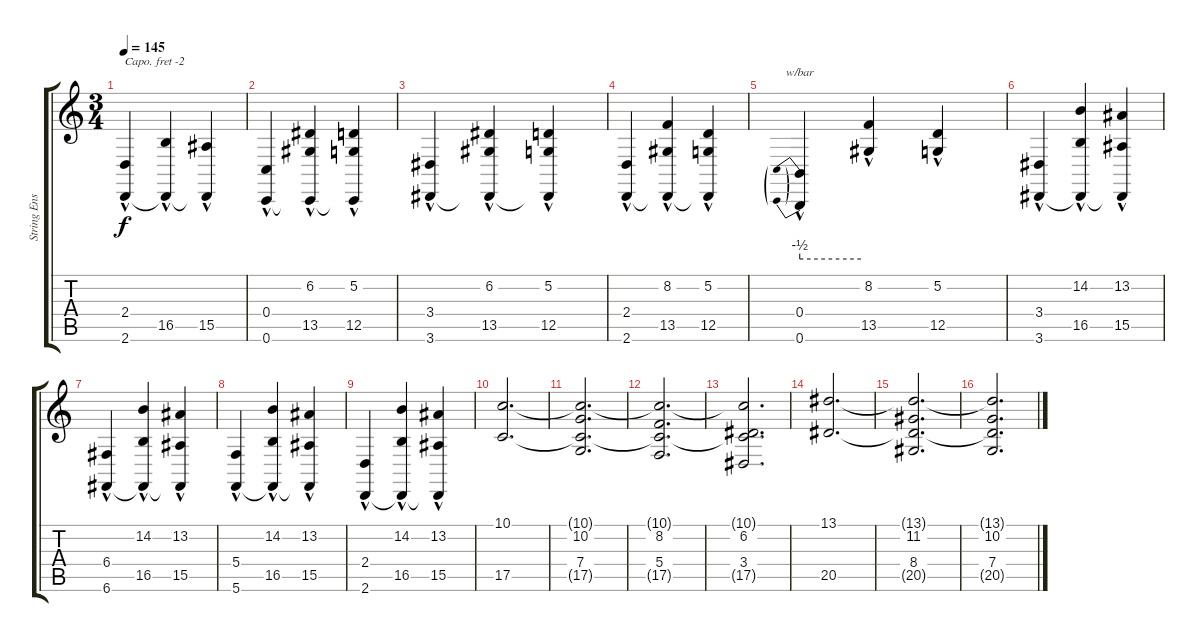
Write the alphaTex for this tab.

\track ("String Ensemble" "String Ens") {instrument stringensemble1}
\staff {score tabs}
\capo -2
\tuning (E4 B3 G3 D3 A2 D2) {hide}
\ts (3 4)
\tempo 145
\clef g2
\ks c
(2.4{hac} 2.6{hac}).4{dy f} (16.5{hac} 2.6{t}).4 (15.5{hac} 2.6{t}).4 |
(0.4{hac} 0.6{hac}).4 (6.2 13.5{hac} 0.6{t}).4 (5.2 12.5{hac} 0.6{t}).4 |
(3.4{hac} 3.6{hac}).4 (6.2 13.5{hac} 3.6{t}).4 (5.2 12.5{hac} 3.6{t}).4 |
(2.4{hac} 2.6{hac}).4 (8.2 13.5{hac} 2.6{t}).4 (5.2 12.5{hac} 2.6{t}).4 |
(0.4{hac} 0.6{hac}).4{tbe (predive default 0 -2 60 -2)} (8.2 13.5{hac}).4 (5.2 12.5{hac}).4 |
(3.4{hac} 3.6{hac}).4 (14.2 16.5{hac} 3.6{t}).4 (13.2 15.5{hac} 3.6{t}).4 |
(6.4{hac} 6.6{hac}).4 (14.2 16.5{hac} 6.6{t}).4 (13.2 15.5{hac} 6.6{t}).4 |
(5.4{hac} 5.6{hac}).4 (14.2 16.5{hac} 5.6{t}).4 (13.2 15.5{hac} 5.6{t}).4 |
(2.4{hac} 2.6{hac}).4 (14.2 16.5{hac} 2.6{t}).4 (13.2 15.5{hac} 2.6{t}).4 |
(10.1 17.5).2{d} |
(10.1{t} 10.2 7.4 17.5{t}).2{d} |
(10.1{t} 8.2 5.4 17.5{t}).2{d} |
(10.1{t} 6.2 3.4 17.5{t}).2{d} |
(13.1 20.5).2{d} |
(13.1{t} 11.2 8.4 20.5{t}).2{d} |
(13.1{t} 10.2 7.4 20.5{t}).2{d}
